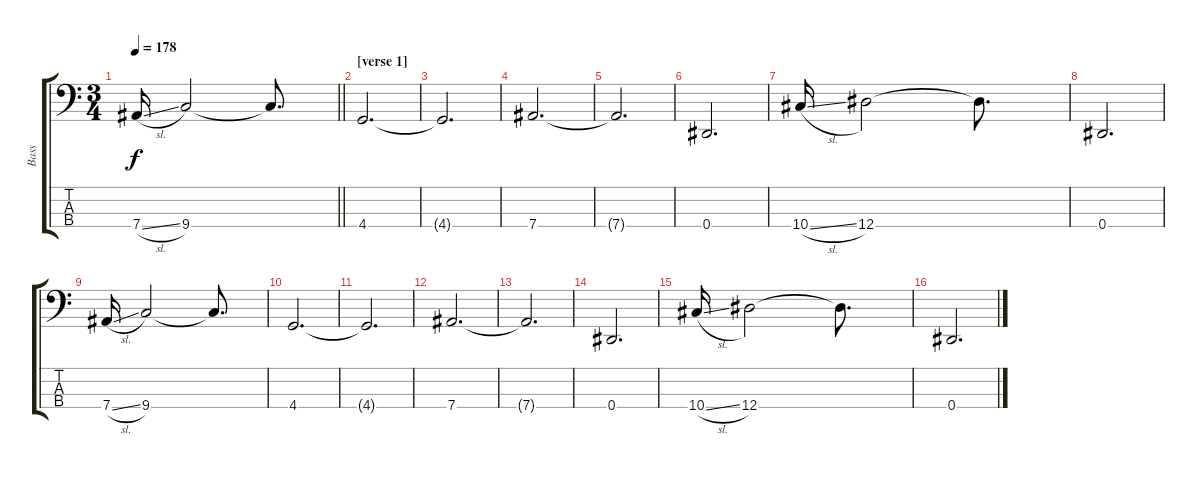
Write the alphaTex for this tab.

\track ("Bass" "Bass") {instrument electricbassfinger}
\staff {score tabs}
\tuning (Gb2 Db2 Ab1 Eb1) {hide}
\ts (3 4)
\tempo 178
\clef f4
\barLineRight lightlight
\ks c
7.4{sl}.16{dy f} 9.4.2 9.4{t}.8{d} |
\section ("" "[verse 1]")
4.4.2{d} |
4.4{t}.2{d} |
7.4.2{d} |
7.4{t}.2{d} |
0.4.2{d} |
10.4{sl}.16 12.4.2 12.4{t}.8{d} |
0.4.2{d} |
7.4{sl}.16 9.4.2 9.4{t}.8{d} |
4.4.2{d} |
4.4{t}.2{d} |
7.4.2{d} |
7.4{t}.2{d} |
0.4.2{d} |
10.4{sl}.16 12.4.2 12.4{t}.8{d} |
0.4.2{d}
